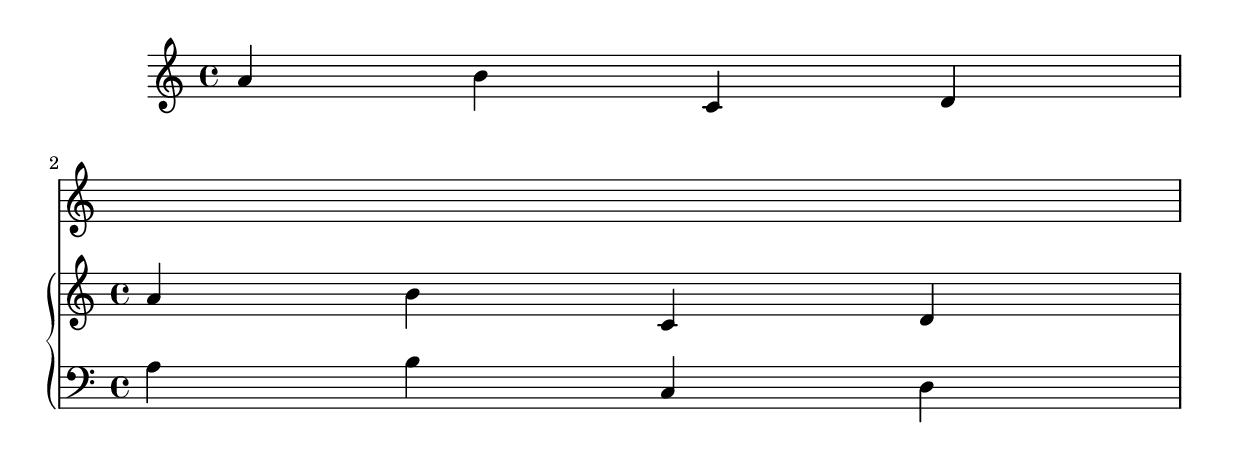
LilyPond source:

\version "2.3.22"

\header  {
texidoc = "a staff should really die, if no one's referencing it."
}
\score {
 {
    \context Staff = q {
       { a' b' c' d' }
    }

    \break

    \context PianoStaff <<
      \context Staff = i {
         { a' b' c' d' }
      }
      \context Staff = ii {
         { \clef "bass" a b c d }
      }
    >>
  }
}
